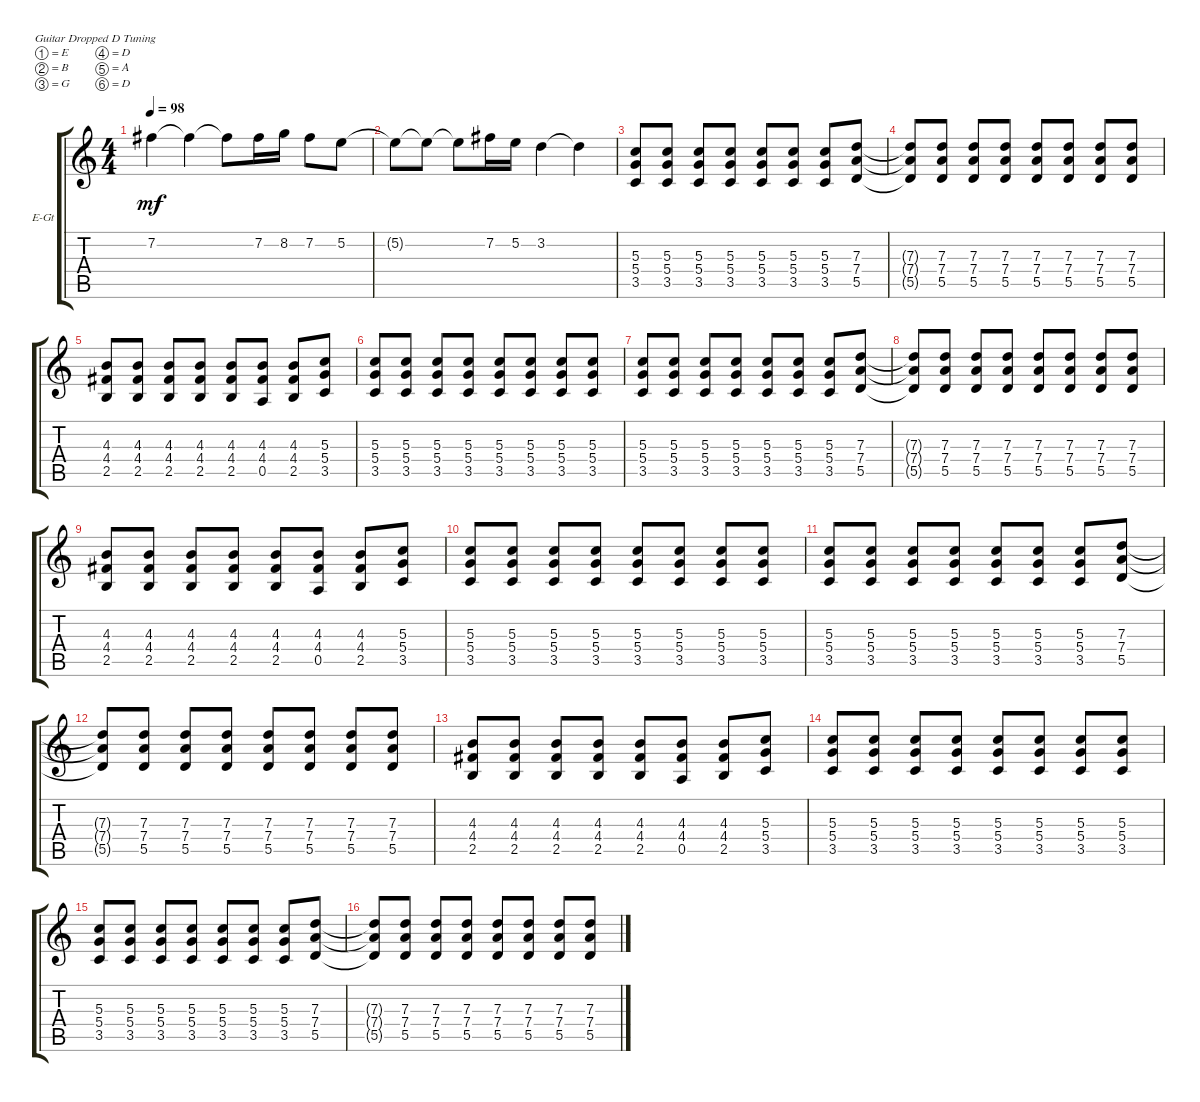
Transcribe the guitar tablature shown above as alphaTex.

\defaultSystemsLayout 4
\bracketExtendMode groupsimilarinstruments
\firstSystemTrackNameOrientation horizontal
\otherSystemsTrackNameOrientation horizontal
\track ("Rich Ward (Lead)" "E-Gt") {instrument distortionguitar}
\staff {score tabs}
\tuning (E4 B3 G3 D3 A2 D2)
\ts (4 4)
\tempo 98
\clef g2
\ks c
7.2.4{dy mf} 7.2{t}.4 7.2{t}.8 7.2.16 8.2.16 7.2.8 5.2.8 |
5.2{t}.8 5.2{t}.8 5.2{t}.8 7.2.16 5.2.16 3.2.4 3.2{t}.4 |
(3.5 5.4 5.3).8 (3.5 5.4 5.3).8 (3.5 5.4 5.3).8 (3.5 5.4 5.3).8 (3.5 5.4 5.3).8 (3.5 5.4 5.3).8 (3.5 5.4 5.3).8 (5.5 7.4 7.3).8 |
(7.3{t} 7.4{t} 5.5{t}).8 (7.3 7.4 5.5).8 (7.3 7.4 5.5).8 (7.3 7.4 5.5).8 (7.3 7.4 5.5).8 (7.3 7.4 5.5).8 (7.3 7.4 5.5).8 (7.3 7.4 5.5).8 |
(4.4 2.5 4.3).8 (4.4 2.5 4.3).8 (4.4 2.5 4.3).8 (4.4 2.5 4.3).8 (4.4 2.5 4.3).8 (4.4 0.5 4.3).8 (4.4 2.5 4.3).8 (5.4 3.5 5.3).8 |
(3.5 5.4 5.3).8 (3.5 5.4 5.3).8 (3.5 5.4 5.3).8 (3.5 5.4 5.3).8 (3.5 5.4 5.3).8 (3.5 5.4 5.3).8 (3.5 5.4 5.3).8 (3.5 5.4 5.3).8 |
(3.5 5.4 5.3).8 (3.5 5.4 5.3).8 (3.5 5.4 5.3).8 (3.5 5.4 5.3).8 (3.5 5.4 5.3).8 (3.5 5.4 5.3).8 (3.5 5.4 5.3).8 (5.5 7.4 7.3).8 |
(7.3{t} 7.4{t} 5.5{t}).8 (7.3 7.4 5.5).8 (7.3 7.4 5.5).8 (7.3 7.4 5.5).8 (7.3 7.4 5.5).8 (7.3 7.4 5.5).8 (7.3 7.4 5.5).8 (7.3 7.4 5.5).8 |
(4.4 2.5 4.3).8 (4.4 2.5 4.3).8 (4.4 2.5 4.3).8 (4.4 2.5 4.3).8 (4.4 2.5 4.3).8 (4.4 0.5 4.3).8 (4.4 2.5 4.3).8 (5.4 3.5 5.3).8 |
(3.5 5.4 5.3).8 (3.5 5.4 5.3).8 (3.5 5.4 5.3).8 (3.5 5.4 5.3).8 (3.5 5.4 5.3).8 (3.5 5.4 5.3).8 (3.5 5.4 5.3).8 (3.5 5.4 5.3).8 |
(3.5 5.4 5.3).8 (3.5 5.4 5.3).8 (3.5 5.4 5.3).8 (3.5 5.4 5.3).8 (3.5 5.4 5.3).8 (3.5 5.4 5.3).8 (3.5 5.4 5.3).8 (5.5 7.4 7.3).8 |
(7.3{t} 7.4{t} 5.5{t}).8 (7.3 7.4 5.5).8 (7.3 7.4 5.5).8 (7.3 7.4 5.5).8 (7.3 7.4 5.5).8 (7.3 7.4 5.5).8 (7.3 7.4 5.5).8 (7.3 7.4 5.5).8 |
(4.4 2.5 4.3).8 (4.4 2.5 4.3).8 (4.4 2.5 4.3).8 (4.4 2.5 4.3).8 (4.4 2.5 4.3).8 (4.4 0.5 4.3).8 (4.4 2.5 4.3).8 (5.4 3.5 5.3).8 |
(3.5 5.4 5.3).8 (3.5 5.4 5.3).8 (3.5 5.4 5.3).8 (3.5 5.4 5.3).8 (3.5 5.4 5.3).8 (3.5 5.4 5.3).8 (3.5 5.4 5.3).8 (3.5 5.4 5.3).8 |
(3.5 5.4 5.3).8 (3.5 5.4 5.3).8 (3.5 5.4 5.3).8 (3.5 5.4 5.3).8 (3.5 5.4 5.3).8 (3.5 5.4 5.3).8 (3.5 5.4 5.3).8 (5.5 7.4 7.3).8 |
(7.3{t} 7.4{t} 5.5{t}).8 (7.3 7.4 5.5).8 (7.3 7.4 5.5).8 (7.3 7.4 5.5).8 (7.3 7.4 5.5).8 (7.3 7.4 5.5).8 (7.3 7.4 5.5).8 (7.3 7.4 5.5).8
